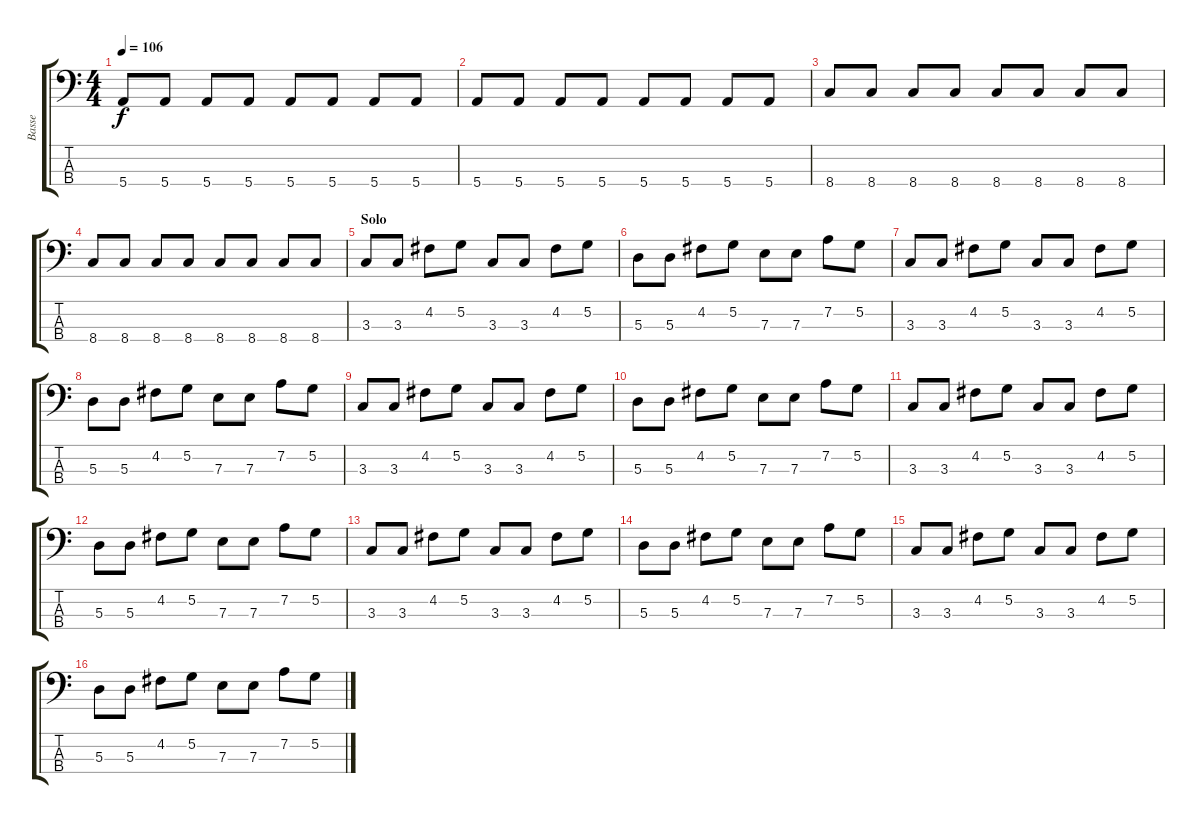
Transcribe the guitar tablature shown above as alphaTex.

\track ("Basse" "Basse") {instrument electricbassfinger}
\staff {score tabs}
\tuning (G2 D2 A1 E1) {hide}
\ts (4 4)
\tempo 106
\clef f4
\ks c
5.4.8{dy f} 5.4.8 5.4.8 5.4.8 5.4.8 5.4.8 5.4.8 5.4.8 |
5.4.8 5.4.8 5.4.8 5.4.8 5.4.8 5.4.8 5.4.8 5.4.8 |
8.4.8 8.4.8 8.4.8 8.4.8 8.4.8 8.4.8 8.4.8 8.4.8 |
8.4.8 8.4.8 8.4.8 8.4.8 8.4.8 8.4.8 8.4.8 8.4.8 |
\section ("" "Solo")
3.3.8 3.3.8 4.2.8 5.2.8 3.3.8 3.3.8 4.2.8 5.2.8 |
5.3.8 5.3.8 4.2.8 5.2.8 7.3.8 7.3.8 7.2.8 5.2.8 |
3.3.8 3.3.8 4.2.8 5.2.8 3.3.8 3.3.8 4.2.8 5.2.8 |
5.3.8 5.3.8 4.2.8 5.2.8 7.3.8 7.3.8 7.2.8 5.2.8 |
3.3.8 3.3.8 4.2.8 5.2.8 3.3.8 3.3.8 4.2.8 5.2.8 |
5.3.8 5.3.8 4.2.8 5.2.8 7.3.8 7.3.8 7.2.8 5.2.8 |
3.3.8 3.3.8 4.2.8 5.2.8 3.3.8 3.3.8 4.2.8 5.2.8 |
5.3.8 5.3.8 4.2.8 5.2.8 7.3.8 7.3.8 7.2.8 5.2.8 |
3.3.8 3.3.8 4.2.8 5.2.8 3.3.8 3.3.8 4.2.8 5.2.8 |
5.3.8 5.3.8 4.2.8 5.2.8 7.3.8 7.3.8 7.2.8 5.2.8 |
3.3.8 3.3.8 4.2.8 5.2.8 3.3.8 3.3.8 4.2.8 5.2.8 |
5.3.8 5.3.8 4.2.8 5.2.8 7.3.8 7.3.8 7.2.8 5.2.8
